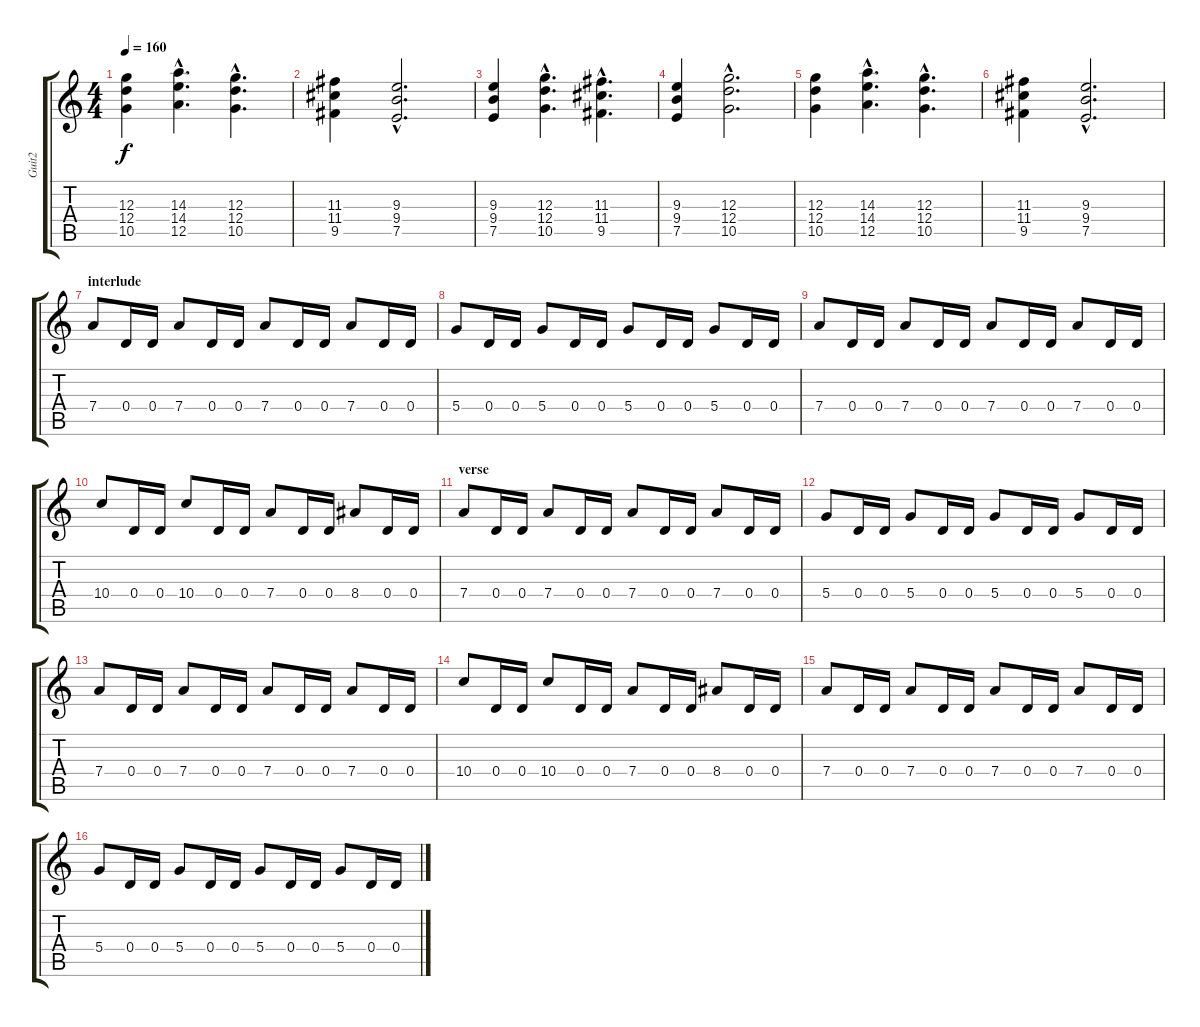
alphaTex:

\track ("Guit2" "Guit2") {instrument overdrivenguitar}
\staff {score tabs}
\tuning (E4 B3 G3 D3 A2 E2) {hide}
\ts (4 4)
\tempo 160
\clef g2
\ks c
(12.3 12.4 10.5).4{dy f} (14.3{hac} 14.4{hac} 12.5{hac}).4{d} (12.3{hac} 12.4{hac} 10.5{hac}).4{d} |
(11.3 11.4 9.5).4 (9.3{hac} 9.4{hac} 7.5{hac}).2{d} |
(9.3 9.4 7.5).4 (12.3{hac} 12.4{hac} 10.5{hac}).4{d} (11.3{hac} 11.4{hac} 9.5{hac}).4{d} |
(9.3 9.4 7.5).4 (12.3{hac} 12.4{hac} 10.5{hac}).2{d} |
(12.3 12.4 10.5).4 (14.3{hac} 14.4{hac} 12.5{hac}).4{d} (12.3{hac} 12.4{hac} 10.5{hac}).4{d} |
(11.3 11.4 9.5).4 (9.3{hac} 9.4{hac} 7.5{hac}).2{d} |
\section ("" "interlude")
7.4.8 0.4.16 0.4.16 7.4.8 0.4.16 0.4.16 7.4.8 0.4.16 0.4.16 7.4.8 0.4.16 0.4.16 |
5.4.8 0.4.16 0.4.16 5.4.8 0.4.16 0.4.16 5.4.8 0.4.16 0.4.16 5.4.8 0.4.16 0.4.16 |
7.4.8 0.4.16 0.4.16 7.4.8 0.4.16 0.4.16 7.4.8 0.4.16 0.4.16 7.4.8 0.4.16 0.4.16 |
10.4.8 0.4.16 0.4.16 10.4.8 0.4.16 0.4.16 7.4.8 0.4.16 0.4.16 8.4.8 0.4.16 0.4.16 |
\section ("" "verse")
7.4.8 0.4.16 0.4.16 7.4.8 0.4.16 0.4.16 7.4.8 0.4.16 0.4.16 7.4.8 0.4.16 0.4.16 |
5.4.8 0.4.16 0.4.16 5.4.8 0.4.16 0.4.16 5.4.8 0.4.16 0.4.16 5.4.8 0.4.16 0.4.16 |
7.4.8 0.4.16 0.4.16 7.4.8 0.4.16 0.4.16 7.4.8 0.4.16 0.4.16 7.4.8 0.4.16 0.4.16 |
10.4.8 0.4.16 0.4.16 10.4.8 0.4.16 0.4.16 7.4.8 0.4.16 0.4.16 8.4.8 0.4.16 0.4.16 |
7.4.8 0.4.16 0.4.16 7.4.8 0.4.16 0.4.16 7.4.8 0.4.16 0.4.16 7.4.8 0.4.16 0.4.16 |
5.4.8 0.4.16 0.4.16 5.4.8 0.4.16 0.4.16 5.4.8 0.4.16 0.4.16 5.4.8 0.4.16 0.4.16
